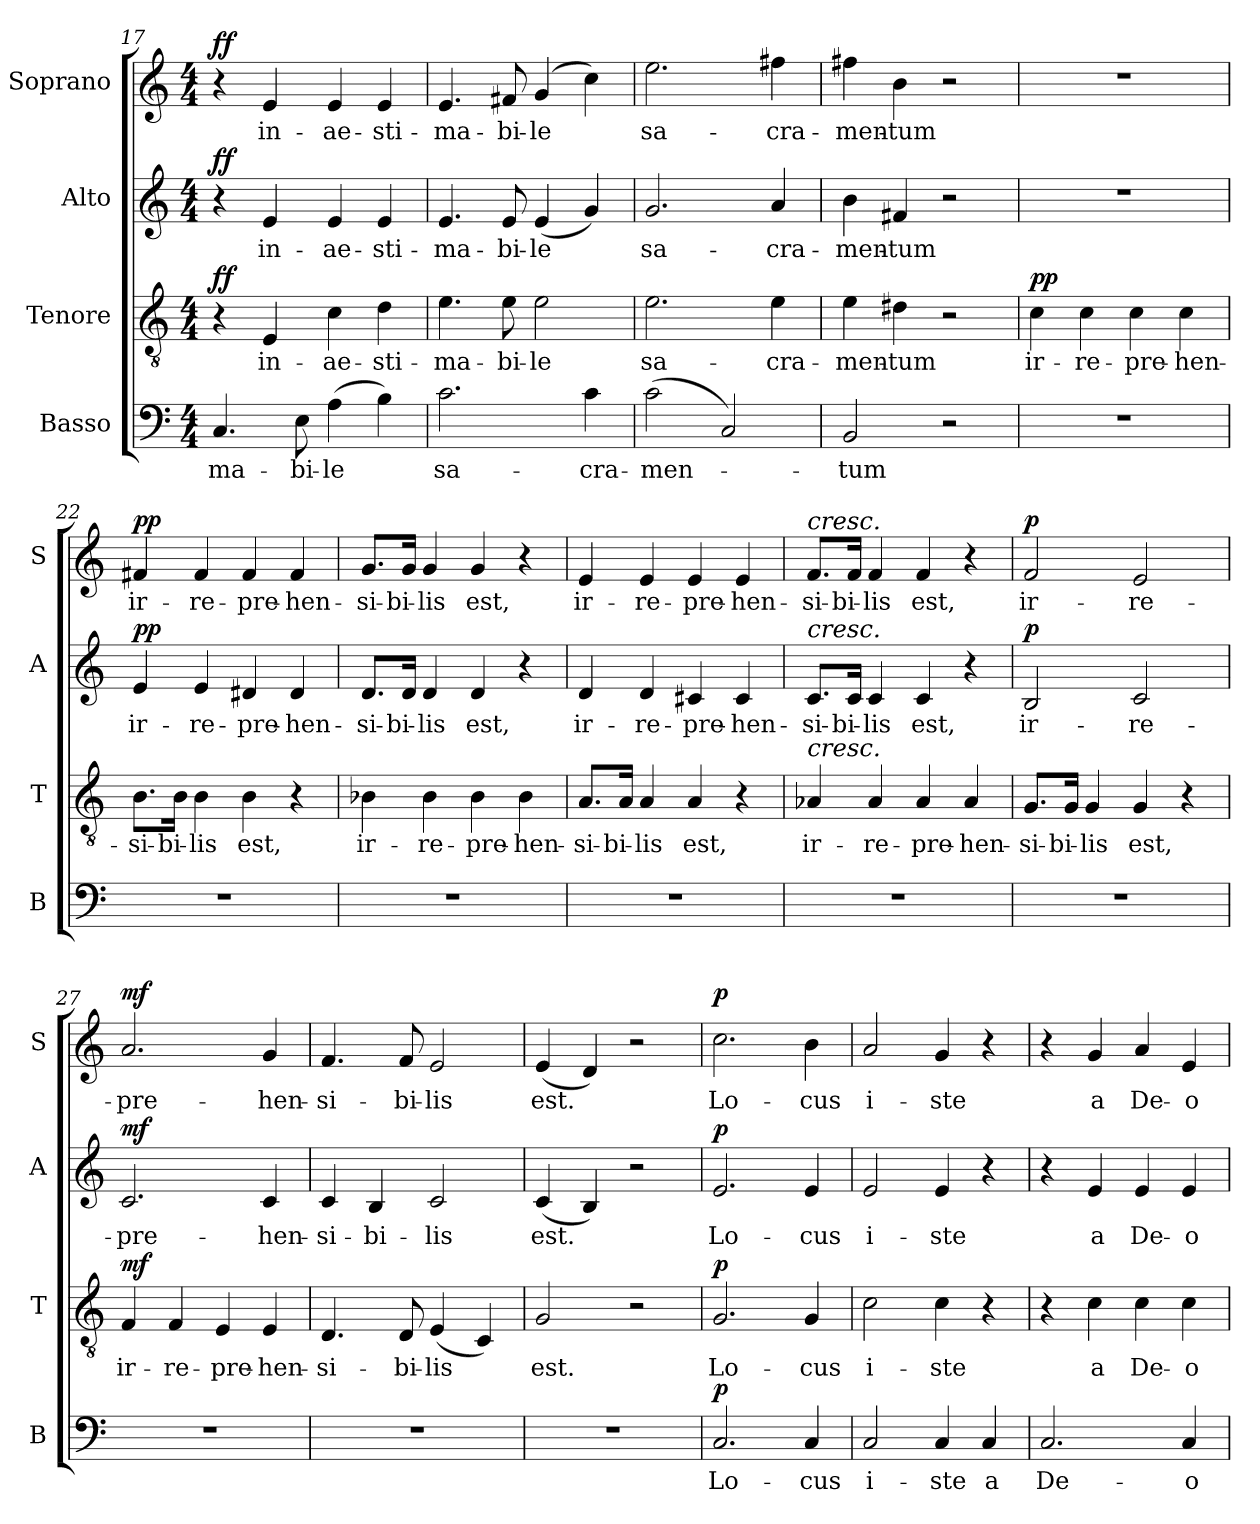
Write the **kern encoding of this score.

**kern	**text	**dynam	**kern	**text	**dynam	**kern	**text	**dynam	**kern	**text	**dynam
*part4	*part4	*part4	*part3	*part3	*part3	*part2	*part2	*part2	*part1	*part1	*part1
*staff4	*staff4	*staff4	*staff3	*staff3	*staff3	*staff2	*staff2	*staff2	*staff1	*staff1	*staff1
*I"Basso	*	*	*I"Tenore	*	*	*I"Alto	*	*	*I"Soprano	*	*
*I'B	*	*	*I'T	*	*	*I'A	*	*	*I'S	*	*
*clefF4	*	*	*clefGv2	*	*	*clefG2	*	*	*clefG2	*	*
*k[]	*	*	*k[]	*	*	*k[]	*	*	*k[]	*	*
*M4/4	*	*	*M4/4	*	*	*M4/4	*	*	*M4/4	*	*
=17	=17	=17	=17	=17	=17	=17	=17	=17	=17	=17	=17
!	!LO:LY:b	!	!	!	!LO:DY:b	!	!	!LO:DY:b	!	!	!LO:DY:b
4.C/	-ma-	.	4r	.	ff	4r	.	ff	4r	.	ff
!	!	!	!	!LO:LY:b	!	!	!LO:LY:b	!	!	!LO:LY:b	!
.	.	.	4E/	in-	.	4e/	in-	.	4e/	in-	.
!	!LO:LY:b	!	!	!	!	!	!	!	!	!	!
8E\	-bi-	.	.	.	.	.	.	.	.	.	.
!	!LO:LY:b	!	!	!LO:LY:b	!	!	!LO:LY:b	!	!	!LO:LY:b	!
(>4A\	-le	.	4c\	-ae-	.	4e/	-ae-	.	4e/	-ae-	.
!	!	!	!	!LO:LY:b	!	!	!LO:LY:b	!	!	!LO:LY:b	!
4B\)	.	.	4d\	-sti-	.	4e/	-sti-	.	4e/	-sti-	.
=18	=18	=18	=18	=18	=18	=18	=18	=18	=18	=18	=18
!	!LO:LY:b	!	!	!LO:LY:b	!	!	!LO:LY:b	!	!	!LO:LY:b	!
2.c\	sa-	.	4.e\	-ma-	.	4.e/	-ma-	.	4.e/	-ma-	.
!	!	!	!	!LO:LY:b	!	!	!LO:LY:b	!	!	!LO:LY:b	!
.	.	.	8e\	-bi-	.	8e/	-bi-	.	8f#X/	-bi-	.
!	!	!	!	!LO:LY:b	!	!	!LO:LY:b	!	!	!LO:LY:b	!
.	.	.	2e\	-le	.	(<4e/	-le	.	(>4g/	-le	.
!	!LO:LY:b	!	!	!	!	!	!	!	!	!	!
4c\	-cra-	.	.	.	.	4g/)	.	.	4cc\)	.	.
!!LO:PB:g=z
=19	=19	=19	=19	=19	=19	=19	=19	=19	=19	=19	=19
!	!LO:LY:b	!	!	!LO:LY:b	!	!	!LO:LY:b	!	!	!LO:LY:b	!
(>2c\	-men-	.	2.e\	sa-	.	2.g/	sa-	.	2.ee\	sa-	.
2C/)	.	.	.	.	.	.	.	.	.	.	.
!	!	!	!	!LO:LY:b	!	!	!LO:LY:b	!	!	!LO:LY:b	!
.	.	.	4e\	-cra-	.	4a/	-cra-	.	4ff#X\	-cra-	.
=20	=20	=20	=20	=20	=20	=20	=20	=20	=20	=20	=20
!	!LO:LY:b	!	!	!LO:LY:b	!	!	!LO:LY:b	!	!	!LO:LY:b	!
2BB/	-tum	.	4e\	-men-	.	4b\	-men-	.	4ff#X\	-men-	.
!	!	!	!	!LO:LY:b	!	!	!LO:LY:b	!	!	!LO:LY:b	!
.	.	.	4d#X\	-tum	.	4f#X/	-tum	.	4b\	-tum	.
2r	.	.	2r	.	.	2r	.	.	2r	.	.
=21	=21	=21	=21	=21	=21	=21	=21	=21	=21	=21	=21
!	!	!	!	!LO:LY:b	!LO:DY:b	!	!	!	!	!	!
1r	.	.	4c\	ir-	pp	1r	.	.	1r	.	.
!	!	!	!	!LO:LY:b	!	!	!	!	!	!	!
.	.	.	4c\	-re-	.	.	.	.	.	.	.
!	!	!	!	!LO:LY:b	!	!	!	!	!	!	!
.	.	.	4c\	-pre-	.	.	.	.	.	.	.
!	!	!	!	!LO:LY:b	!	!	!	!	!	!	!
.	.	.	4c\	-hen-	.	.	.	.	.	.	.
=22	=22	=22	=22	=22	=22	=22	=22	=22	=22	=22	=22
!	!	!	!	!LO:LY:b	!	!	!LO:LY:b	!LO:DY:b	!	!LO:LY:b	!LO:DY:b
1r	.	.	8.B\L	-si-	.	4e/	ir-	pp	4f#X/	ir-	pp
!	!	!	!	!LO:LY:b	!	!	!	!	!	!	!
.	.	.	16B\Jk	-bi-	.	.	.	.	.	.	.
!	!	!	!	!LO:LY:b	!	!	!LO:LY:b	!	!	!LO:LY:b	!
.	.	.	4B\	-lis	.	4e/	-re-	.	4f#/	-re-	.
!	!	!	!	!LO:LY:b	!	!	!LO:LY:b	!	!	!LO:LY:b	!
.	.	.	4B\	est,	.	4d#X/	-pre-	.	4f#/	-pre-	.
!	!	!	!	!	!	!	!LO:LY:b	!	!	!LO:LY:b	!
.	.	.	4r	.	.	4d#/	-hen-	.	4f#/	-hen-	.
=23	=23	=23	=23	=23	=23	=23	=23	=23	=23	=23	=23
!	!	!	!	!LO:LY:b	!	!	!LO:LY:b	!	!	!LO:LY:b	!
1r	.	.	4B-X\	ir-	.	8.d/L	-si-	.	8.g/L	-si-	.
!	!	!	!	!	!	!	!LO:LY:b	!	!	!LO:LY:b	!
.	.	.	.	.	.	16d/Jk	-bi-	.	16g/Jk	-bi-	.
!	!	!	!	!LO:LY:b	!	!	!LO:LY:b	!	!	!LO:LY:b	!
.	.	.	4B-\	-re-	.	4d/	-lis	.	4g/	-lis	.
!	!	!	!	!LO:LY:b	!	!	!LO:LY:b	!	!	!LO:LY:b	!
.	.	.	4B-\	-pre-	.	4d/	est,	.	4g/	est,	.
!	!	!	!	!LO:LY:b	!	!	!	!	!	!	!
.	.	.	4B-\	-hen-	.	4r	.	.	4r	.	.
=24	=24	=24	=24	=24	=24	=24	=24	=24	=24	=24	=24
!	!	!	!	!LO:LY:b	!	!	!LO:LY:b	!	!	!LO:LY:b	!
1r	.	.	8.A/L	-si-	.	4d/	ir-	.	4e/	ir-	.
!	!	!	!	!LO:LY:b	!	!	!	!	!	!	!
.	.	.	16A/Jk	-bi-	.	.	.	.	.	.	.
!	!	!	!	!LO:LY:b	!	!	!LO:LY:b	!	!	!LO:LY:b	!
.	.	.	4A/	-lis	.	4d/	-re-	.	4e/	-re-	.
!	!	!	!	!LO:LY:b	!	!	!LO:LY:b	!	!	!LO:LY:b	!
.	.	.	4A/	est,	.	4c#X/	-pre-	.	4e/	-pre-	.
!	!	!	!	!	!	!	!LO:LY:b	!	!	!LO:LY:b	!
.	.	.	4r	.	.	4c#/	-hen-	.	4e/	-hen-	.
=25	=25	=25	=25	=25	=25	=25	=25	=25	=25	=25	=25
!	!	!	!	!	!	!	!	!	!LO:TX:a:i:t=cresc.	!	!
!	!	!	!	!	!	!LO:TX:a:i:t=cresc.	!	!	!	!	!
!	!	!	!LO:TX:a:i:t=cresc.	!	!	!	!	!	!	!	!
!	!	!	!	!LO:LY:b	!	!	!LO:LY:b	!	!	!LO:LY:b	!
1r	.	.	4A-X/	ir-	.	8.c/L	-si-	.	8.f/L	-si-	.
!	!	!	!	!	!	!	!LO:LY:b	!	!	!LO:LY:b	!
.	.	.	.	.	.	16c/Jk	-bi-	.	16f/Jk	-bi-	.
!	!	!	!	!LO:LY:b	!	!	!LO:LY:b	!	!	!LO:LY:b	!
.	.	.	4A-/	-re-	.	4c/	-lis	.	4f/	-lis	.
!	!	!	!	!LO:LY:b	!	!	!LO:LY:b	!	!	!LO:LY:b	!
.	.	.	4A-/	-pre-	.	4c/	est,	.	4f/	est,	.
!	!	!	!	!LO:LY:b	!	!	!	!	!	!	!
.	.	.	4A-/	-hen-	.	4r	.	.	4r	.	.
!!LO:LB:g=z
=26	=26	=26	=26	=26	=26	=26	=26	=26	=26	=26	=26
!	!	!	!	!LO:LY:b	!	!	!LO:LY:b	!LO:DY:b	!	!LO:LY:b	!LO:DY:b
1r	.	.	8.G/L	-si-	.	2B/	ir-	p	2f/	ir-	p
!	!	!	!	!LO:LY:b	!	!	!	!	!	!	!
.	.	.	16G/Jk	-bi-	.	.	.	.	.	.	.
!	!	!	!	!LO:LY:b	!	!	!	!	!	!	!
.	.	.	4G/	-lis	.	.	.	.	.	.	.
!	!	!	!	!LO:LY:b	!	!	!LO:LY:b	!	!	!LO:LY:b	!
.	.	.	4G/	est,	.	2c/	-re-	.	2e/	-re-	.
.	.	.	4r	.	.	.	.	.	.	.	.
=27	=27	=27	=27	=27	=27	=27	=27	=27	=27	=27	=27
!	!	!	!	!LO:LY:b	!LO:DY:b	!	!LO:LY:b	!LO:DY:b	!	!LO:LY:b	!LO:DY:b
1r	.	.	4F/	ir-	mf	2.c/	-pre-	mf	2.a/	-pre-	mf
!	!	!	!	!LO:LY:b	!	!	!	!	!	!	!
.	.	.	4F/	-re-	.	.	.	.	.	.	.
!	!	!	!	!LO:LY:b	!	!	!	!	!	!	!
.	.	.	4E/	-pre-	.	.	.	.	.	.	.
!	!	!	!	!LO:LY:b	!	!	!LO:LY:b	!	!	!LO:LY:b	!
.	.	.	4E/	-hen-	.	4c/	-hen-	.	4g/	-hen-	.
=28	=28	=28	=28	=28	=28	=28	=28	=28	=28	=28	=28
!	!	!	!	!LO:LY:b	!	!	!LO:LY:b	!	!	!LO:LY:b	!
1r	.	.	4.D/	-si-	.	4c/	-si-	.	4.f/	-si-	.
!	!	!	!	!	!	!	!LO:LY:b	!	!	!	!
.	.	.	.	.	.	4B/	-bi-	.	.	.	.
!	!	!	!	!LO:LY:b	!	!	!	!	!	!LO:LY:b	!
.	.	.	8D/	-bi-	.	.	.	.	8f/	-bi-	.
!	!	!	!	!LO:LY:b	!	!	!LO:LY:b	!	!	!LO:LY:b	!
.	.	.	(<4E/	-lis	.	2c/	-lis	.	2e/	-lis	.
.	.	.	4C/)	.	.	.	.	.	.	.	.
=29	=29	=29	=29	=29	=29	=29	=29	=29	=29	=29	=29
!	!	!	!	!LO:LY:b	!	!	!LO:LY:b	!	!	!LO:LY:b	!
1r	.	.	2G/	est.	.	(<4c/	est.	.	(<4e/	est.	.
.	.	.	.	.	.	4B/)	.	.	4d/)	.	.
.	.	.	2r	.	.	2r	.	.	2r	.	.
=30	=30	=30	=30	=30	=30	=30	=30	=30	=30	=30	=30
!	!LO:LY:b	!LO:DY:b	!	!LO:LY:b	!LO:DY:b	!	!LO:LY:b	!LO:DY:b	!	!LO:LY:b	!LO:DY:b
2.C/	Lo-	p	2.G/	Lo-	p	2.e/	Lo-	p	2.cc\	Lo-	p
!	!LO:LY:b	!	!	!LO:LY:b	!	!	!LO:LY:b	!	!	!LO:LY:b	!
4C/	-cus	.	4G/	-cus	.	4e/	-cus	.	4b\	-cus	.
=31	=31	=31	=31	=31	=31	=31	=31	=31	=31	=31	=31
!	!LO:LY:b	!	!	!LO:LY:b	!	!	!LO:LY:b	!	!	!LO:LY:b	!
2C/	i-	.	2c\	i-	.	2e/	i-	.	2a/	i-	.
!	!LO:LY:b	!	!	!LO:LY:b	!	!	!LO:LY:b	!	!	!LO:LY:b	!
4C/	-ste	.	4c\	-ste	.	4e/	-ste	.	4g/	-ste	.
!	!LO:LY:b	!	!	!	!	!	!	!	!	!	!
4C/	a	.	4r	.	.	4r	.	.	4r	.	.
=32	=32	=32	=32	=32	=32	=32	=32	=32	=32	=32	=32
!	!LO:LY:b	!	!	!	!	!	!	!	!	!	!
2.C/	De-	.	4r	.	.	4r	.	.	4r	.	.
!	!	!	!	!LO:LY:b	!	!	!LO:LY:b	!	!	!LO:LY:b	!
.	.	.	4c\	a	.	4e/	a	.	4g/	a	.
!	!	!	!	!LO:LY:b	!	!	!LO:LY:b	!	!	!LO:LY:b	!
.	.	.	4c\	De-	.	4e/	De-	.	4a/	De-	.
!	!LO:LY:b	!	!	!LO:LY:b	!	!	!LO:LY:b	!	!	!LO:LY:b	!
4C/	-o	.	4c\	-o	.	4e/	-o	.	4e/	-o	.
=	=	=	=	=	=	=	=	=	=	=	=
*-	*-	*-	*-	*-	*-	*-	*-	*-	*-	*-	*-
